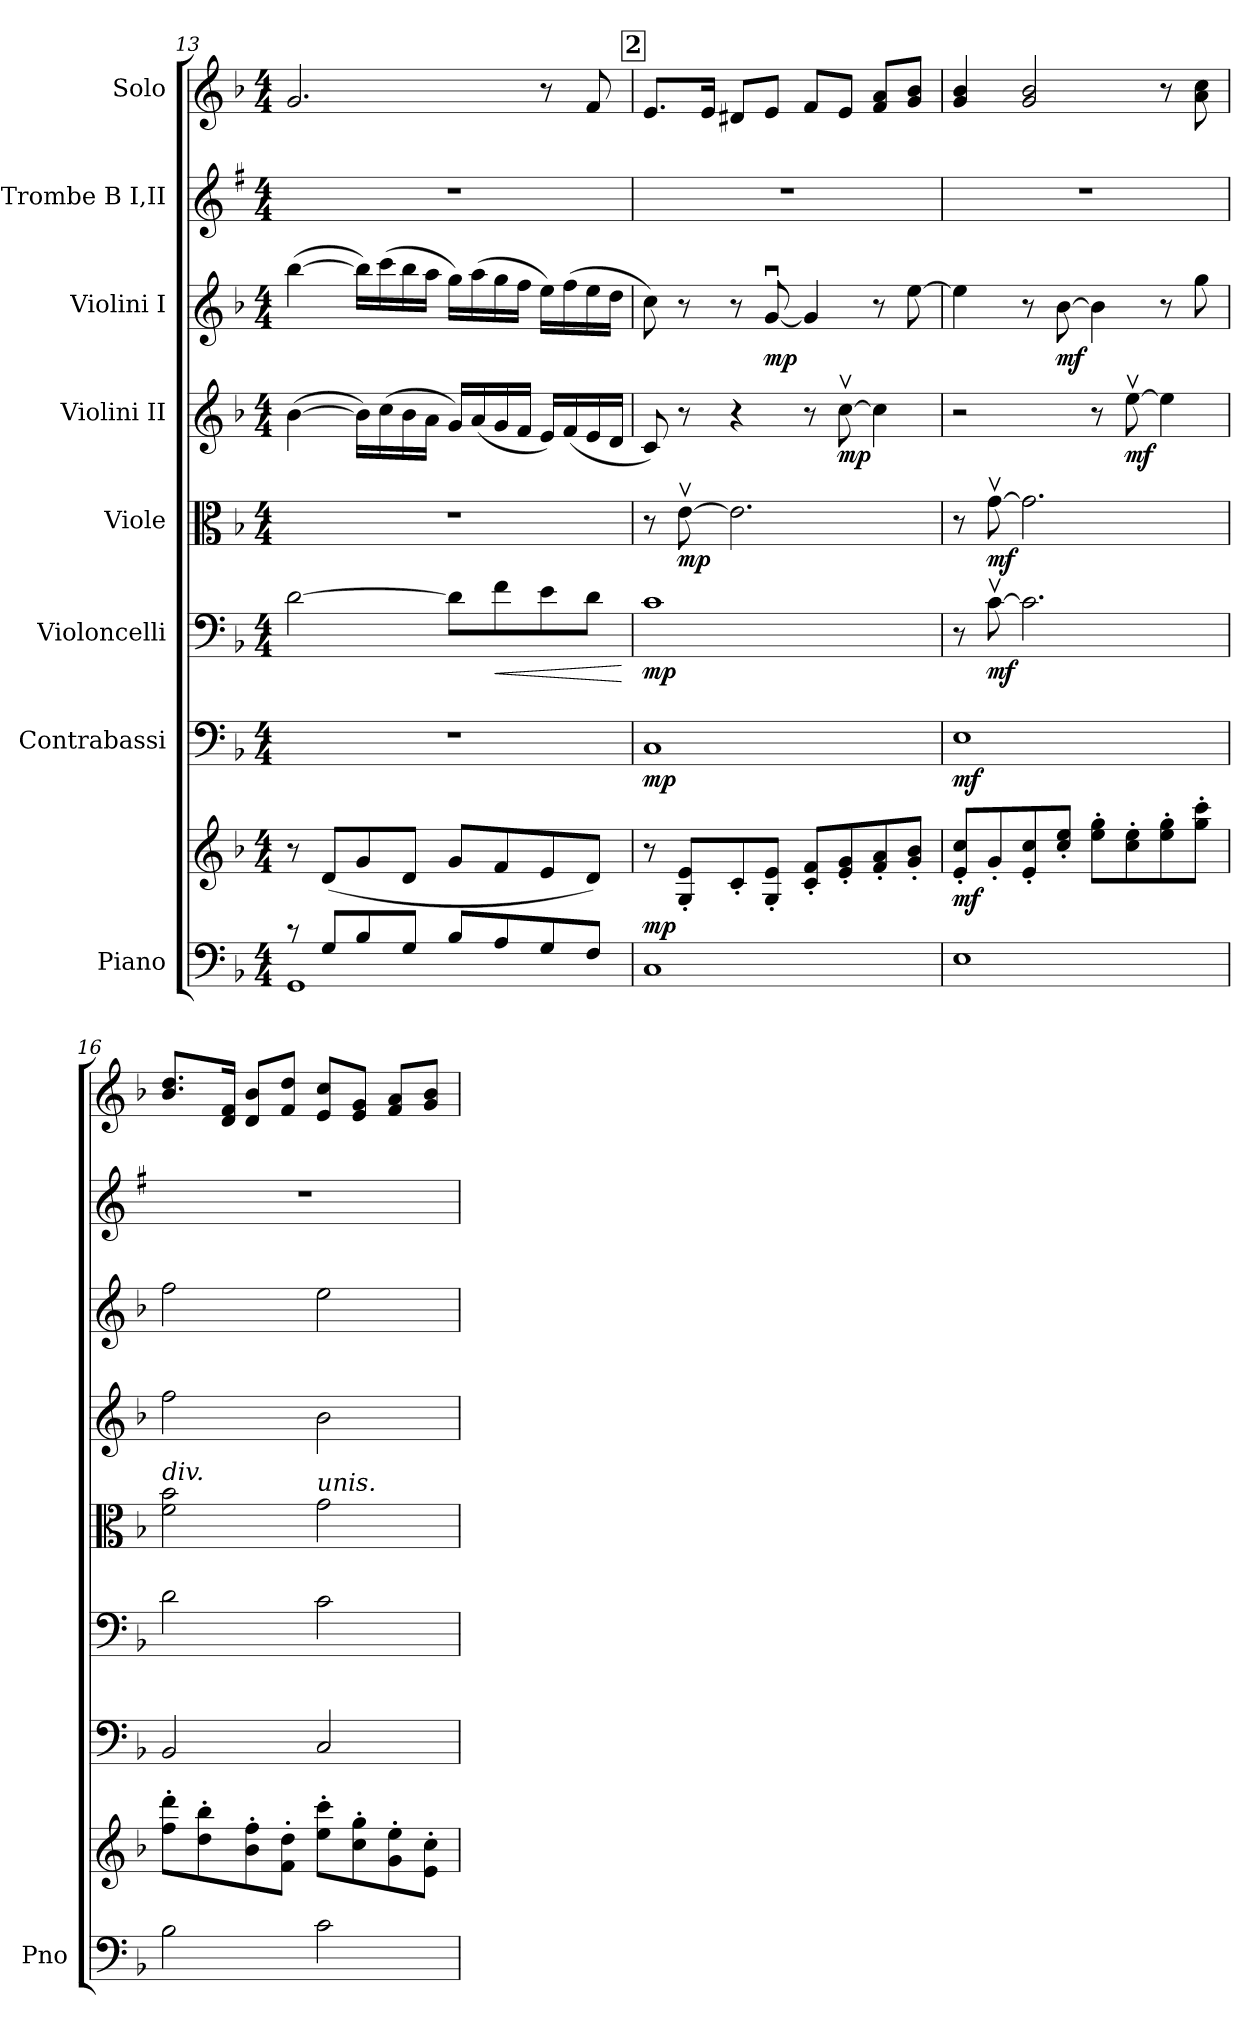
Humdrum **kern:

**kern	**kern	**dynam	**kern	**dynam	**kern	**dynam	**kern	**dynam	**kern	**dynam	**kern	**dynam	**kern	**kern
*part8	*part8	*part8	*part7	*part7	*part6	*part6	*part5	*part5	*part4	*part4	*part3	*part3	*part2	*part1
*staff9	*staff8	*staff8/9	*staff7	*staff7	*staff6	*staff6	*staff5	*staff5	*staff4	*staff4	*staff3	*staff3	*staff2	*staff1
*I"Piano	*	*	*I"Contrabassi	*	*I"Violoncelli	*	*I"Viole	*	*I"Violini II	*	*I"Violini I	*	*I"Trombe B I,II	*I"Solo
*I'Pno	*	*	*	*	*	*	*	*	*	*	*	*	*	*
*clefF4	*clefG2	*	*clefF4	*	*clefF4	*	*clefC3	*	*clefG2	*	*clefG2	*	*clefG2	*clefG2
*	*	*	*ITrd7c12	*	*	*	*	*	*	*	*	*	*ITrd1c2	*
*k[b-]	*k[b-]	*	*k[b-]	*	*k[b-]	*	*k[b-]	*	*k[b-]	*	*k[b-]	*	*k[b-]	*k[b-]
*F:	*F:	*	*F:	*	*F:	*	*F:	*	*F:	*	*F:	*	*F:	*F:
*M4/4	*M4/4	*	*M4/4	*	*M4/4	*	*M4/4	*	*M4/4	*	*M4/4	*	*M4/4	*M4/4
=13	=13	=13	=13	=13	=13	=13	=13	=13	=13	=13	=13	=13	=13	=13
*^	*	*	*	*	*	*	*	*	*	*	*	*	*	*
8rc	1GG	8r	.	1r	.	[2d\	.	1r	.	(>[4b-\	.	(>[4bb-\	.	1r	2.g/
8G/L	.	(<8d/L	.	.	.	.	.	.	.	.	.	.	.	.	.
8B-/	.	8g/	.	.	.	.	.	.	.	16b-\LL])	.	16bb-\LL])	.	.	.
.	.	.	.	.	.	.	.	.	.	(>16cc\	.	(>16ccc\	.	.	.
8G/J	.	8d/J	.	.	.	.	.	.	.	16b-\	.	16bb-\	.	.	.
.	.	.	.	.	.	.	.	.	.	16a\JJ	.	16aa\JJ	.	.	.
8B-/L	.	8g/L	.	.	.	8d\L]	.	.	.	16g/LL)	.	16gg\LL)	.	.	.
.	.	.	.	.	.	.	.	.	.	(<16a/	.	(>16aa\	.	.	.
!	!	!	!	!	!	!	!LO:HP:b	!	!	!	!	!	!	!	!
8A/	.	8f/	.	.	.	8f\	<	.	.	16g/	.	16gg\	.	.	.
.	.	.	.	.	.	.	.	.	.	16f/JJ	.	16ff\JJ	.	.	.
8G/	.	8e/	.	.	.	8e\	.	.	.	16e/LL)	.	16ee\LL)	.	.	8r
.	.	.	.	.	.	.	.	.	.	(<16f/	.	(>16ff\	.	.	.
8F/J	.	8d/J)	.	.	.	8d\J	.	.	.	16e/	.	16ee\	.	.	8f/
.	.	.	.	.	.	.	.	.	.	16d/JJ	.	16dd\JJ	.	.	.
*v	*v	*	*	*	*	*	*	*	*	*	*	*	*	*	*
.	.	.	.	.	.	[	.	.	.	.	.	.	.	.
!!LO:REH:place=s1:a:fs=7.4:t=2
=14	=14	=14	=14	=14	=14	=14	=14	=14	=14	=14	=14	=14	=14	=14
!	!	!LO:DY:a=2	!	!LO:DY:b	!	!LO:DY:b	!	!	!	!	!	!	!	!
1C	8r	mp	1CC	mp	1c	mp	8r	.	8c/)	.	8cc\)	.	1r	8.e/L
!	!	!	!	!	!	!	!	!LO:DY:b	!	!	!	!	!	!
.	8G/'< 8e/'<L	.	.	.	.	.	[8ev>\	mp	8r	.	8r	.	.	.
.	.	.	.	.	.	.	.	.	.	.	.	.	.	16e/Jk
.	8c'</	.	.	.	.	.	2.e\]	.	4r	.	8r	.	.	8d#X/L
!	!	!	!	!	!	!	!	!	!	!	!	!LO:DY:b	!	!
.	8G/'< 8e/'<J	.	.	.	.	.	.	.	.	.	[8gu>/	mp	.	8e/J
.	8c/'< 8f/'<L	.	.	.	.	.	.	.	8r	.	4g/]	.	.	8f/L
!	!	!	!	!	!	!	!	!	!	!LO:DY:b	!	!	!	!
.	8e/'< 8g/'<	.	.	.	.	.	.	.	[8ccv>\	mp	.	.	.	8e/J
.	8f/'< 8a/'<	.	.	.	.	.	.	.	4cc\]	.	8r	.	.	8f/ 8a/L
.	8g/'< 8b-/'<J	.	.	.	.	.	.	.	.	.	[8ee\	.	.	8g/ 8b-/J
=15	=15	=15	=15	=15	=15	=15	=15	=15	=15	=15	=15	=15	=15	=15
!	!	!LO:DY:b	!	!LO:DY:b	!	!	!	!	!	!	!	!	!	!
1E	8e/'< 8cc/'<L	mf	1EE	mf	8r	.	8r	.	2r	.	4ee\]	.	1r	4g/ 4b-/
!	!	!	!	!	!	!LO:DY:b	!	!LO:DY:b	!	!	!	!	!	!
.	8g'</	.	.	.	[8cv>\	mf	[8gv>\	mf	.	.	.	.	.	.
.	8e/'< 8cc/'<	.	.	.	2.c\]	.	2.g\]	.	.	.	8r	.	.	2g/ 2b-/
!	!	!	!	!	!	!	!	!	!	!	!	!LO:DY:b	!	!
.	8cc/'< 8ee/'<J	.	.	.	.	.	.	.	.	.	[8b-\	mf	.	.
.	8ee\'> 8gg\'>L	.	.	.	.	.	.	.	8r	.	4b-\]	.	.	.
!	!	!	!	!	!	!	!	!	!	!LO:DY:b	!	!	!	!
.	8cc\'> 8ee\'>	.	.	.	.	.	.	.	[8eev>\	mf	.	.	.	.
.	8ee\'> 8gg\'>	.	.	.	.	.	.	.	4ee\]	.	8r	.	.	8r
.	8gg\'> 8ccc\'>J	.	.	.	.	.	.	.	.	.	8gg\	.	.	8a\ 8cc\
!!LO:PB:g=z
=16	=16	=16	=16	=16	=16	=16	=16	=16	=16	=16	=16	=16	=16	=16
!	!	!	!	!	!	!	!LO:TX:a:i:t=div.	!	!	!	!	!	!	!
2B-\	8ff\'> 8ddd\'>L	.	2BBB-/	.	2d\	.	2f\ 2b-\	.	2ff\	.	2ff\	.	1r	8.b-/ 8.dd/L
.	8dd\'> 8bb-\'>	.	.	.	.	.	.	.	.	.	.	.	.	.
.	.	.	.	.	.	.	.	.	.	.	.	.	.	16d/ 16f/Jk
.	8b-\'> 8ff\'>	.	.	.	.	.	.	.	.	.	.	.	.	8d/ 8b-/L
.	8f\'> 8dd\'>J	.	.	.	.	.	.	.	.	.	.	.	.	8f/ 8dd/J
!	!	!	!	!	!	!	!LO:TX:a:i:t=unis.	!	!	!	!	!	!	!
2c\	8ee\'> 8ccc\'>L	.	2CC/	.	2c\	.	2g\	.	2b-\	.	2ee\	.	.	8e/ 8cc/L
.	8cc\'> 8gg\'>	.	.	.	.	.	.	.	.	.	.	.	.	8e/ 8g/J
.	8g\'> 8ee\'>	.	.	.	.	.	.	.	.	.	.	.	.	8f/ 8a/L
.	8e\'> 8cc\'>J	.	.	.	.	.	.	.	.	.	.	.	.	8g/ 8b-/J
=	=	=	=	=	=	=	=	=	=	=	=	=	=	=
*-	*-	*-	*-	*-	*-	*-	*-	*-	*-	*-	*-	*-	*-	*-
